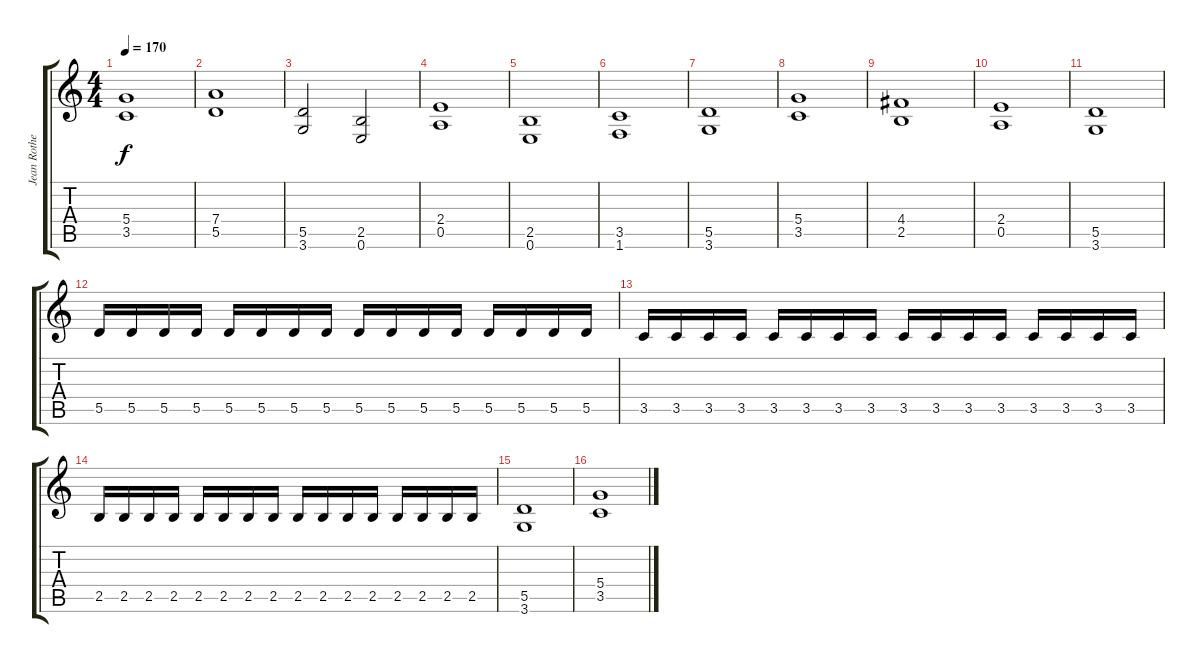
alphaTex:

\track ("Jean Rothen" "Jean Rothe") {instrument overdrivenguitar}
\staff {score tabs}
\tuning (E4 B3 G3 D3 A2 E2) {hide}
\ts (4 4)
\tempo 170
\clef g2
\ks c
(5.4 3.5).1{dy f} |
(7.4 5.5).1 |
(5.5 3.6).2 (2.5 0.6).2 |
(2.4 0.5).1 |
(2.5 0.6).1 |
(3.5 1.6).1 |
(5.5 3.6).1 |
(5.4 3.5).1 |
(4.4 2.5).1 |
(2.4 0.5).1 |
(5.5 3.6).1 |
5.5.16 5.5.16 5.5.16 5.5.16 5.5.16 5.5.16 5.5.16 5.5.16 5.5.16 5.5.16 5.5.16 5.5.16 5.5.16 5.5.16 5.5.16 5.5.16 |
3.5.16 3.5.16 3.5.16 3.5.16 3.5.16 3.5.16 3.5.16 3.5.16 3.5.16 3.5.16 3.5.16 3.5.16 3.5.16 3.5.16 3.5.16 3.5.16 |
2.5.16 2.5.16 2.5.16 2.5.16 2.5.16 2.5.16 2.5.16 2.5.16 2.5.16 2.5.16 2.5.16 2.5.16 2.5.16 2.5.16 2.5.16 2.5.16 |
(5.5 3.6).1 |
(5.4 3.5).1
